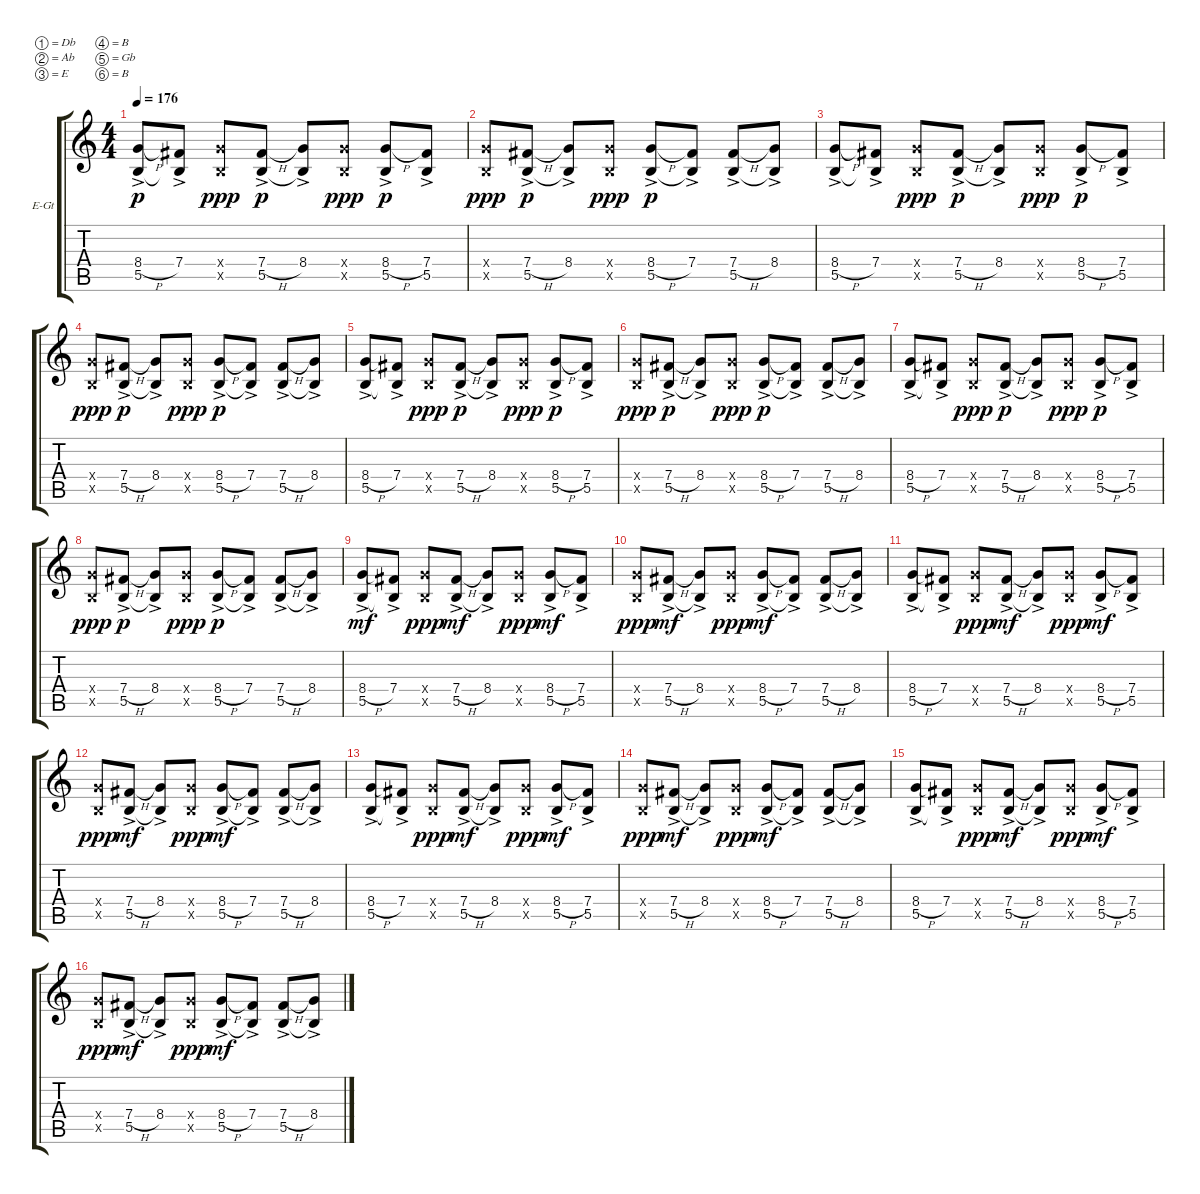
\defaultSystemsLayout 4
\bracketExtendMode groupsimilarinstruments
\firstSystemTrackNameOrientation horizontal
\otherSystemsTrackNameOrientation horizontal
\track ("Серж" "E-Gt") {instrument distortionguitar}
\staff {score tabs}
\tuning (Db4 Ab3 E3 B2 Gb2 B1)
\ts (4 4)
\tempo 176
\clef g2
\ks c
(5.5 8.4{h ac}).8{dy p} (7.4{ac} 5.5{t}).8 (5.5{x} 8.4{x}).8{dy ppp} (5.5 7.4{h ac}).8{dy p} (8.4{ac} 5.5{t}).8 (5.5{x} 8.4{x}).8{dy ppp} (5.5 8.4{h ac}).8{dy p} (7.4{ac} 5.5).8 |
(5.5{x} 8.4{x}).8{dy ppp} (5.5 7.4{h ac}).8{dy p} (8.4{ac} 5.5{t}).8 (5.5{x} 8.4{x}).8{dy ppp} (5.5 8.4{h ac}).8{dy p} (7.4{ac} 5.5{t}).8 (5.5 7.4{h ac}).8 (8.4{ac} 5.5{t}).8 |
(5.5 8.4{h ac}).8 (7.4{ac} 5.5{t}).8 (5.5{x} 8.4{x}).8{dy ppp} (5.5 7.4{h ac}).8{dy p} (8.4{ac} 5.5{t}).8 (5.5{x} 8.4{x}).8{dy ppp} (5.5 8.4{h ac}).8{dy p} (7.4{ac} 5.5).8 |
(5.5{x} 8.4{x}).8{dy ppp} (5.5 7.4{h ac}).8{dy p} (8.4{ac} 5.5{t}).8 (5.5{x} 8.4{x}).8{dy ppp} (5.5 8.4{h ac}).8{dy p} (7.4{ac} 5.5{t}).8 (5.5 7.4{h ac}).8 (8.4{ac} 5.5{t}).8 |
(5.5 8.4{h ac}).8 (7.4{ac} 5.5{t}).8 (5.5{x} 8.4{x}).8{dy ppp} (5.5 7.4{h ac}).8{dy p} (8.4{ac} 5.5{t}).8 (5.5{x} 8.4{x}).8{dy ppp} (5.5 8.4{h ac}).8{dy p} (7.4{ac} 5.5).8 |
(5.5{x} 8.4{x}).8{dy ppp} (5.5 7.4{h ac}).8{dy p} (8.4{ac} 5.5{t}).8 (5.5{x} 8.4{x}).8{dy ppp} (5.5 8.4{h ac}).8{dy p} (7.4{ac} 5.5{t}).8 (5.5 7.4{h ac}).8 (8.4{ac} 5.5{t}).8 |
(5.5 8.4{h ac}).8 (7.4{ac} 5.5{t}).8 (5.5{x} 8.4{x}).8{dy ppp} (5.5 7.4{h ac}).8{dy p} (8.4{ac} 5.5{t}).8 (5.5{x} 8.4{x}).8{dy ppp} (5.5 8.4{h ac}).8{dy p} (7.4{ac} 5.5).8 |
(5.5{x} 8.4{x}).8{dy ppp} (5.5 7.4{h ac}).8{dy p} (8.4{ac} 5.5{t}).8 (5.5{x} 8.4{x}).8{dy ppp} (5.5 8.4{h ac}).8{dy p} (7.4{ac} 5.5{t}).8 (5.5 7.4{h ac}).8 (8.4{ac} 5.5{t}).8 |
(5.5 8.4{h ac}).8{dy mf} (7.4{ac} 5.5{t}).8 (5.5{x} 8.4{x}).8{dy ppp} (5.5 7.4{h ac}).8{dy mf} (8.4{ac} 5.5{t}).8 (5.5{x} 8.4{x}).8{dy ppp} (5.5 8.4{h ac}).8{dy mf} (7.4{ac} 5.5).8 |
(5.5{x} 8.4{x}).8{dy ppp} (5.5 7.4{h ac}).8{dy mf} (8.4{ac} 5.5{t}).8 (5.5{x} 8.4{x}).8{dy ppp} (5.5 8.4{h ac}).8{dy mf} (7.4{ac} 5.5{t}).8 (5.5 7.4{h ac}).8 (8.4{ac} 5.5{t}).8 |
(5.5 8.4{h ac}).8 (7.4{ac} 5.5{t}).8 (5.5{x} 8.4{x}).8{dy ppp} (5.5 7.4{h ac}).8{dy mf} (8.4{ac} 5.5{t}).8 (5.5{x} 8.4{x}).8{dy ppp} (5.5 8.4{h ac}).8{dy mf} (7.4{ac} 5.5).8 |
(5.5{x} 8.4{x}).8{dy ppp} (5.5 7.4{h ac}).8{dy mf} (8.4{ac} 5.5{t}).8 (5.5{x} 8.4{x}).8{dy ppp} (5.5 8.4{h ac}).8{dy mf} (7.4{ac} 5.5{t}).8 (5.5 7.4{h ac}).8 (8.4{ac} 5.5{t}).8 |
(5.5 8.4{h ac}).8 (7.4{ac} 5.5{t}).8 (5.5{x} 8.4{x}).8{dy ppp} (5.5 7.4{h ac}).8{dy mf} (8.4{ac} 5.5{t}).8 (5.5{x} 8.4{x}).8{dy ppp} (5.5 8.4{h ac}).8{dy mf} (7.4{ac} 5.5).8 |
(5.5{x} 8.4{x}).8{dy ppp} (5.5 7.4{h ac}).8{dy mf} (8.4{ac} 5.5{t}).8 (5.5{x} 8.4{x}).8{dy ppp} (5.5 8.4{h ac}).8{dy mf} (7.4{ac} 5.5{t}).8 (5.5 7.4{h ac}).8 (8.4{ac} 5.5{t}).8 |
(5.5 8.4{h ac}).8 (7.4{ac} 5.5{t}).8 (5.5{x} 8.4{x}).8{dy ppp} (5.5 7.4{h ac}).8{dy mf} (8.4{ac} 5.5{t}).8 (5.5{x} 8.4{x}).8{dy ppp} (5.5 8.4{h ac}).8{dy mf} (7.4{ac} 5.5).8 |
(5.5{x} 8.4{x}).8{dy ppp} (5.5 7.4{h ac}).8{dy mf} (8.4{ac} 5.5{t}).8 (5.5{x} 8.4{x}).8{dy ppp} (5.5 8.4{h ac}).8{dy mf} (7.4{ac} 5.5{t}).8 (5.5 7.4{h ac}).8 (8.4{ac} 5.5{t}).8
